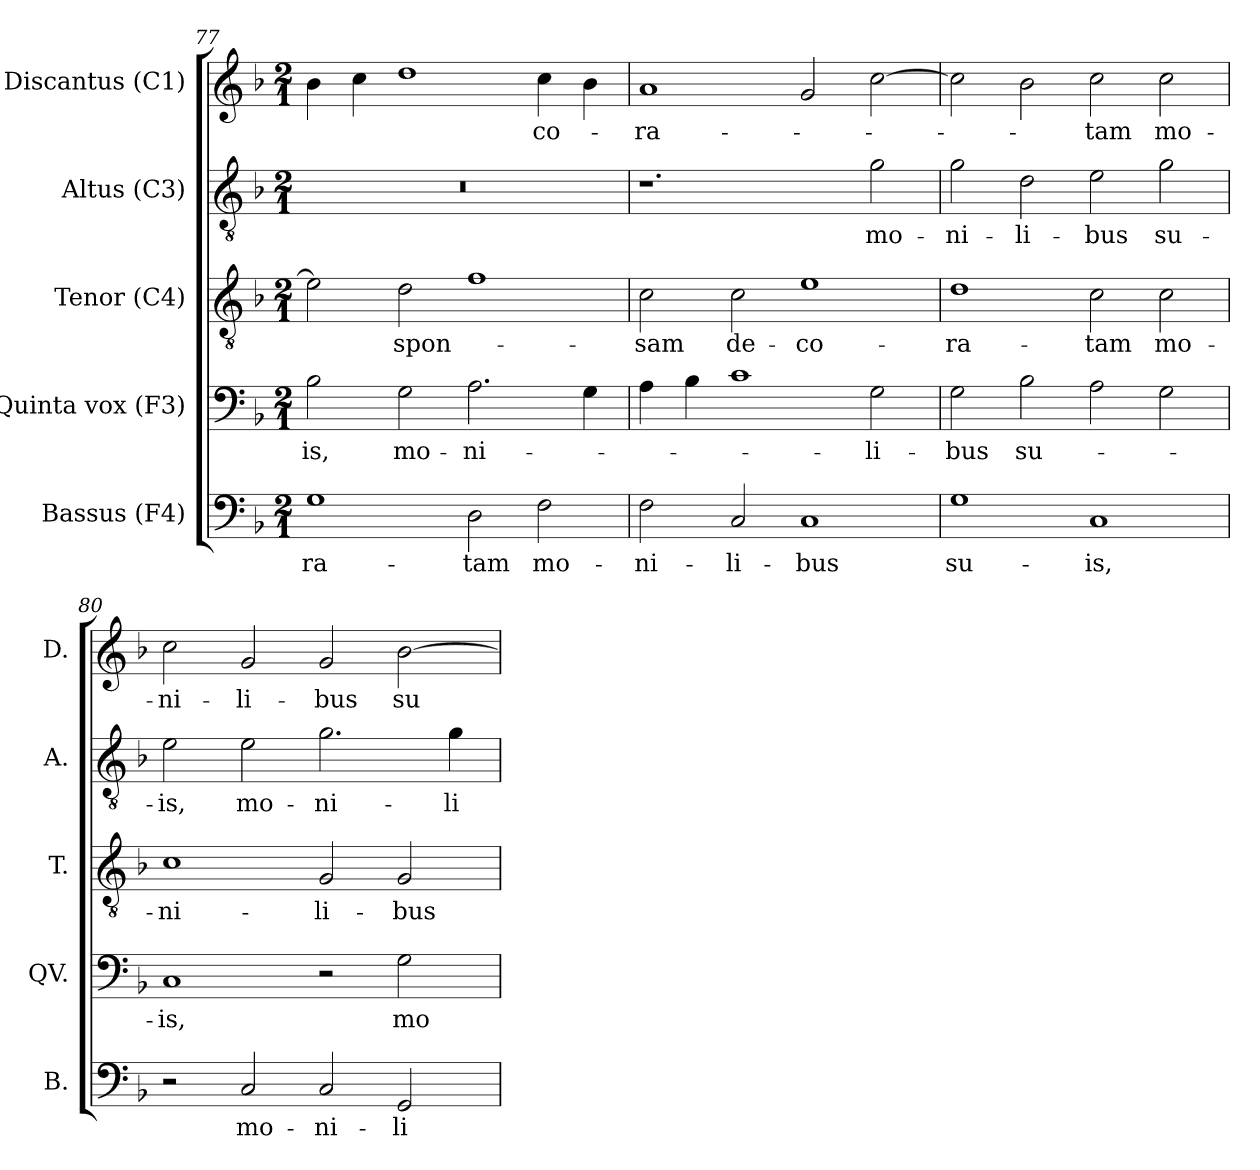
**kern	**text	**kern	**text	**kern	**text	**kern	**text	**kern	**text
*part5	*part5	*part4	*part4	*part3	*part3	*part2	*part2	*part1	*part1
*staff5	*staff5	*staff4	*staff4	*staff3	*staff3	*staff2	*staff2	*staff1	*staff1
*I"Bassus (F4)	*	*I"Quinta vox (F3)	*	*I"Tenor (C4)	*	*I"Altus (C3)	*	*I"Discantus (C1)	*
*I'B.	*	*I'QV.	*	*I'T.	*	*I'A.	*	*I'D.	*
!!LO:LB:g=z
*clefF4	*	*clefF4	*	*clefGv2	*	*clefGv2	*	*clefG2	*
*	*	*ITrd7c12	*	*ITrd7c12	*	*	*	*	*
*k[b-]	*	*k[b-]	*	*k[b-]	*	*k[b-]	*	*k[b-]	*
*F:	*	*F:	*	*F:	*	*F:	*	*F:	*
*M2/1	*	*M2/1	*	*M2/1	*	*M2/1	*	*M2/1	*
=77	=77	=77	=77	=77	=77	=77	=77	=77	=77
!	!LO:LY:b:color=#000000	!	!	!	!	!	!	!	!
!	!	!	!LO:LY:b:color=#000000	!	!	!LO:N:vis=1	!	!	!
1Gi	-ra-	2BB-i\	-is,	2Ei\]	.	0r	.	4b-i\	.
.	.	.	.	.	.	.	.	4cci\	.
!	!	!	!LO:LY:b:color=#000000	!	!	!	!	!	!
!	!	!	!	!	!LO:LY:b:color=#000000	!	!	!	!
.	.	2GGi\	mo-	2Di\	spon-	.	.	1ddi	.
!	!LO:LY:b:color=#000000	!	!	!	!	!	!	!	!
!	!	!	!LO:LY:b:color=#000000	!	!	!	!	!	!
2Di\	-tam	2.AAi\	-ni-	1Fi	.	.	.	.	.
!	!LO:LY:b:color=#000000	!	!	!	!	!	!	!	!
!	!	!	!	!	!	!	!	!	!LO:LY:b:color=#000000
2Fi\	mo-	.	.	.	.	.	.	4cci\	-co-
.	.	4GGi\	.	.	.	.	.	4b-i\	.
=78	=78	=78	=78	=78	=78	=78	=78	=78	=78
!	!LO:LY:b:color=#000000	!	!	!	!	!	!	!	!
!	!	!	!	!	!LO:LY:b:color=#000000	!	!	!	!
!	!	!	!	!	!	!	!	!	!LO:LY:b:color=#000000
2Fi\	-ni-	4AAi\	.	2Ci\	-sam	1.r	.	1ai	-ra-
.	.	4BB-i\	.	.	.	.	.	.	.
!	!LO:LY:b:color=#000000	!	!	!	!	!	!	!	!
!	!	!	!	!	!LO:LY:b:color=#000000	!	!	!	!
2Ci/	-li-	1Ci	.	2Ci\	de-	.	.	.	.
!	!LO:LY:b:color=#000000	!	!	!	!	!	!	!	!
!	!	!	!	!	!LO:LY:b:color=#000000	!	!	!	!
1Ci	-bus	.	.	1Ei	-co-	.	.	2gi/	.
!	!	!	!LO:LY:b:color=#000000	!	!	!	!	!	!
!	!	!	!	!	!	!	!LO:LY:b:color=#000000	!	!
.	.	2GGi\	-li-	.	.	2gi\	mo-	[2cci\	.
=79	=79	=79	=79	=79	=79	=79	=79	=79	=79
!	!LO:LY:b:color=#000000	!	!	!	!	!	!	!	!
!	!	!	!LO:LY:b:color=#000000	!	!	!	!	!	!
!	!	!	!	!	!LO:LY:b:color=#000000	!	!	!	!
!	!	!	!	!	!	!	!LO:LY:b:color=#000000	!	!
1Gi	su-	2GGi\	-bus	1Di	-ra-	2gi\	-ni-	2cci\]	.
!	!	!	!LO:LY:b:color=#000000	!	!	!	!	!	!
!	!	!	!	!	!	!	!LO:LY:b:color=#000000	!	!
.	.	2BB-i\	su-	.	.	2di\	-li-	2b-i\	.
!	!LO:LY:b:color=#000000	!	!	!	!	!	!	!	!
!	!	!	!	!	!LO:LY:b:color=#000000	!	!	!	!
!	!	!	!	!	!	!	!LO:LY:b:color=#000000	!	!
!	!	!	!	!	!	!	!	!	!LO:LY:b:color=#000000
1Ci	-is,	2AAi\	.	2Ci\	-tam	2ei\	-bus	2cci\	-tam
!	!	!	!	!	!LO:LY:b:color=#000000	!	!	!	!
!	!	!	!	!	!	!	!LO:LY:b:color=#000000	!	!
!	!	!	!	!	!	!	!	!	!LO:LY:b:color=#000000
.	.	2GGi\	.	2Ci\	mo-	2gi\	su-	2cci\	mo-
=80	=80	=80	=80	=80	=80	=80	=80	=80	=80
!	!	!	!LO:LY:b:color=#000000	!	!	!	!	!	!
!	!	!	!	!	!LO:LY:b:color=#000000	!	!	!	!
!	!	!	!	!	!	!	!LO:LY:b:color=#000000	!	!
!	!	!	!	!	!	!	!	!	!LO:LY:b:color=#000000
2r	.	1CCi	-is,	1Ci	-ni-	2ei\	-is,	2cci\	-ni-
!	!LO:LY:b:color=#000000	!	!	!	!	!	!	!	!
!	!	!	!	!	!	!	!LO:LY:b:color=#000000	!	!
!	!	!	!	!	!	!	!	!	!LO:LY:b:color=#000000
2Ci/	mo-	.	.	.	.	2ei\	mo-	2gi/	-li-
!	!LO:LY:b:color=#000000	!	!	!	!	!	!	!	!
!	!	!	!	!	!LO:LY:b:color=#000000	!	!	!	!
!	!	!	!	!	!	!	!LO:LY:b:color=#000000	!	!
!	!	!	!	!	!	!	!	!	!LO:LY:b:color=#000000
2Ci/	-ni-	2r	.	2GGi/	-li-	2.gi\	-ni-	2gi/	-bus
!	!LO:LY:b:color=#000000	!	!	!	!	!	!	!	!
!	!	!	!LO:LY:b:color=#000000	!	!	!	!	!	!
!	!	!	!	!	!LO:LY:b:color=#000000	!	!	!	!
!	!	!	!	!	!	!	!	!	!LO:LY:b:color=#000000
2GGi/	-li-	2GGi\	mo-	2GGi/	-bus	.	.	[2b-i\	su-
!	!	!	!	!	!	!	!LO:LY:b:color=#000000	!	!
.	.	.	.	.	.	4gi\	-li-	.	.
=	=	=	=	=	=	=	=	=	=
*-	*-	*-	*-	*-	*-	*-	*-	*-	*-
